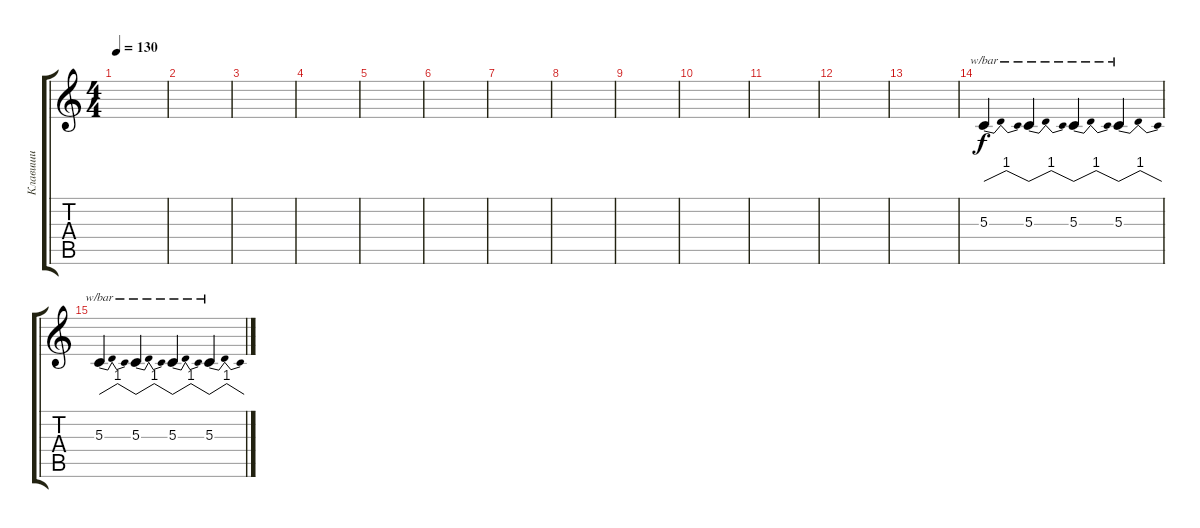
\track ("Клавиши" "Клавиши") {instrument pad7halo}
\staff {score tabs}
\tuning (E4 B3 G3 D3 A2 E2) {hide}
\ts (4 4)
\tempo 130
\clef g2
\ks c
|
|
|
|
|
|
|
|
|
|
|
|
|
5.3.4{tbe (dip default 0 0 30 4 60 0)} 5.3.4{tbe (dip default 0 0 30 4 60 0)} 5.3.4{tbe (dip default 0 0 30 4 60 0)} 5.3.4{tbe (dip default 0 0 30 4 60 0)} |
5.3.4{tbe (dip default 0 0 30 4 60 0)} 5.3.4{tbe (dip default 0 0 30 4 60 0)} 5.3.4{tbe (dip default 0 0 30 4 60 0)} 5.3.4{tbe (dip default 0 0 30 4 60 0)}
